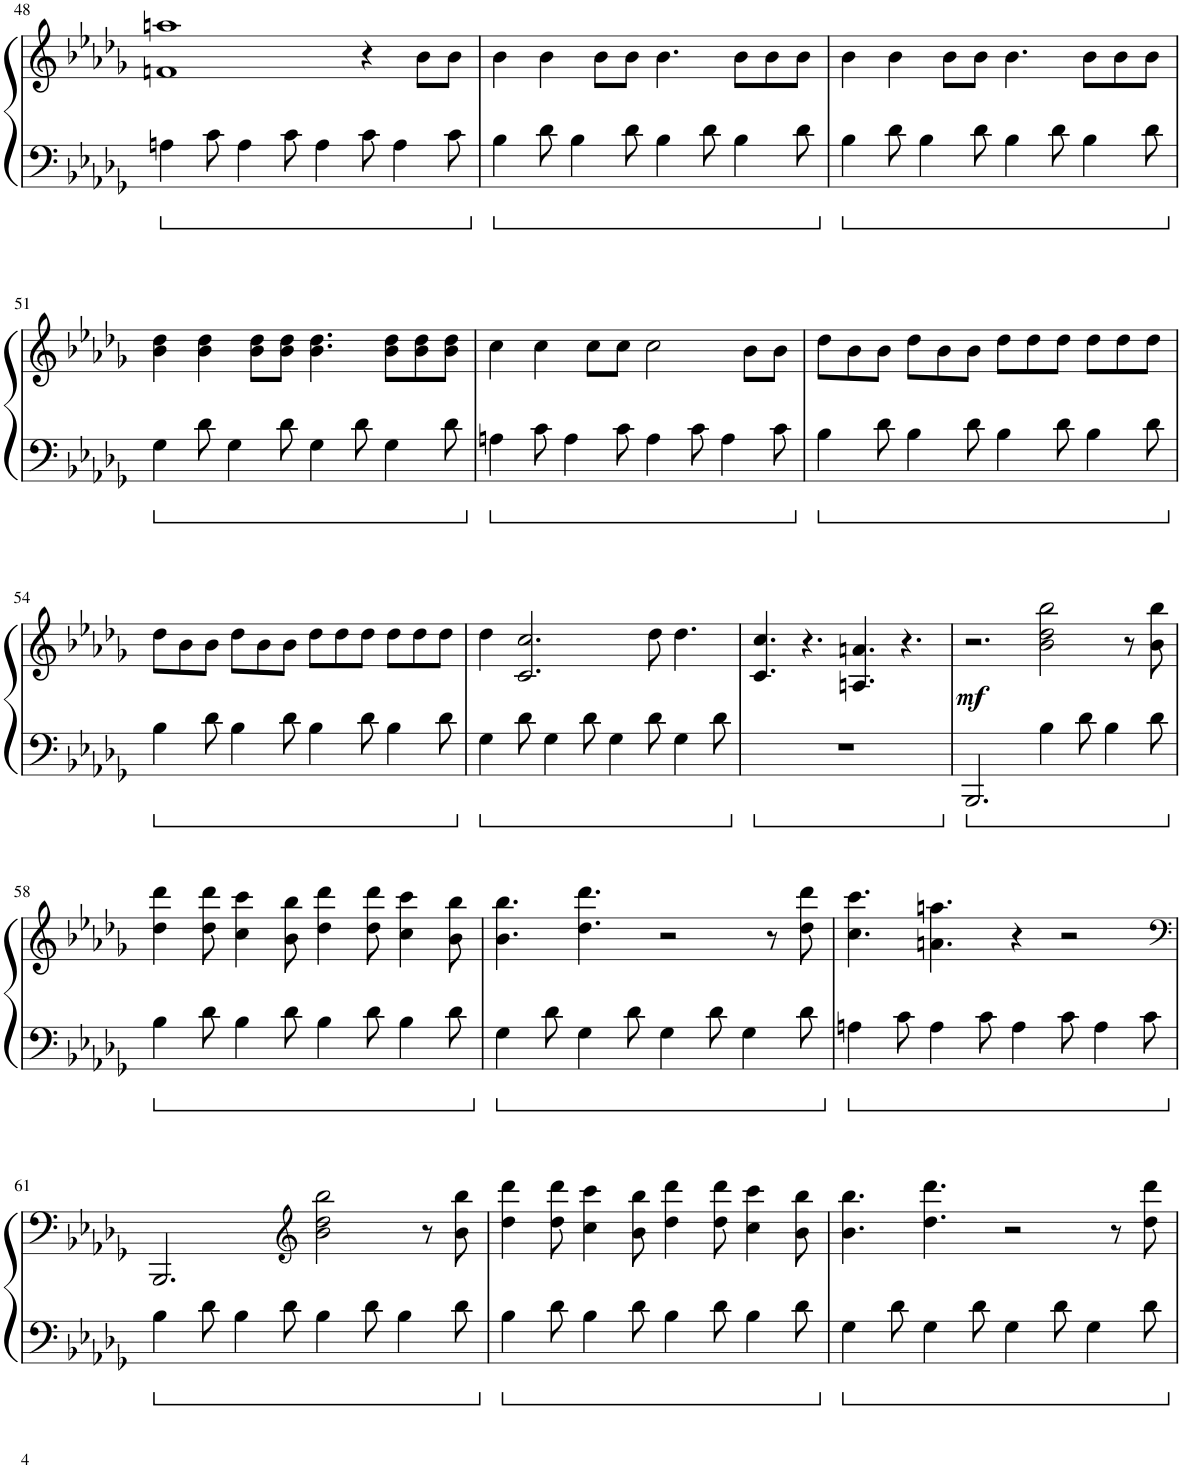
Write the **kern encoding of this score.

**kern	**kern	**dynam
*part1	*part1	*part1
*staff2	*staff1	*staff1/2
*I"Piano	*	*
*I'Pno.	*	*
!!LO:PB:g=z
*clefF4	*clefG2	*
*k[b-e-a-d-g-]	*k[b-e-a-d-g-]	*
*M12/8	*M12/8	*
=48	=48	=48
4An\	1fn 1aan	.
8c\	.	.
4A\	.	.
8c\	.	.
4A\	.	.
8c\	4r	.
4A\	.	.
.	8b-\L	.
8c\	8b-\J	.
=49	=49	=49
4B-\	4b-\	.
8d-\	4b-\	.
4B-\	.	.
.	8b-\L	.
8d-\	8b-\J	.
4B-\	4.b-\	.
8d-\	.	.
4B-\	8b-\L	.
.	8b-\	.
8d-\	8b-\J	.
=50	=50	=50
4B-\	4b-\	.
8d-\	4b-\	.
4B-\	.	.
.	8b-\L	.
8d-\	8b-\J	.
4B-\	4.b-\	.
8d-\	.	.
4B-\	8b-\L	.
.	8b-\	.
8d-\	8b-\J	.
!!LO:LB:g=z
=51	=51	=51
4G-\	4b-\ 4dd-\	.
8d-\	4b-\ 4dd-\	.
4G-\	.	.
.	8b-\ 8dd-\L	.
8d-\	8b-\ 8dd-\J	.
4G-\	4.b-\ 4.dd-\	.
8d-\	.	.
4G-\	8b-\ 8dd-\L	.
.	8b-\ 8dd-\	.
8d-\	8b-\ 8dd-\J	.
=52	=52	=52
4An\	4cc\	.
8c\	4cc\	.
4A\	.	.
.	8cc\L	.
8c\	8cc\J	.
4A\	2cc\	.
8c\	.	.
4A\	.	.
.	8b-\L	.
8c\	8b-\J	.
=53	=53	=53
4B-\	8dd-\L	.
.	8b-\	.
8d-\	8b-\J	.
4B-\	8dd-\L	.
.	8b-\	.
8d-\	8b-\J	.
4B-\	8dd-\L	.
.	8dd-\	.
8d-\	8dd-\J	.
4B-\	8dd-\L	.
.	8dd-\	.
8d-\	8dd-\J	.
!!LO:LB:g=z
=54	=54	=54
4B-\	8dd-\L	.
.	8b-\	.
8d-\	8b-\J	.
4B-\	8dd-\L	.
.	8b-\	.
8d-\	8b-\J	.
4B-\	8dd-\L	.
.	8dd-\	.
8d-\	8dd-\J	.
4B-\	8dd-\L	.
.	8dd-\	.
8d-\	8dd-\J	.
=55	=55	=55
4G-\	4dd-\	.
8d-\	2.c/ 2.cc/	.
4G-\	.	.
8d-\	.	.
4G-\	.	.
8d-\	8dd-\	.
4G-\	4.dd-\	.
8d-\	.	.
=56	=56	=56
1.r	4.c/ 4.cc/	.
.	4.r	.
.	4.An/ 4.an/	.
.	4.r	.
=57	=57	=57
!	!	!LO:DY:b
2.BBB-/	2.r	mf
4B-\	2b-\ 2dd-\ 2bb-\	.
8d-\	.	.
4B-\	.	.
.	8r	.
8d-\	8b-\ 8bb-\	.
!!LO:LB:g=z
=58	=58	=58
4B-\	4dd-\ 4ddd-\	.
8d-\	8dd-\ 8ddd-\	.
4B-\	4cc\ 4ccc\	.
8d-\	8b-\ 8bb-\	.
4B-\	4dd-\ 4ddd-\	.
8d-\	8dd-\ 8ddd-\	.
4B-\	4cc\ 4ccc\	.
8d-\	8b-\ 8bb-\	.
=59	=59	=59
4G-\	4.b-\ 4.bb-\	.
8d-\	.	.
4G-\	4.dd-\ 4.ddd-\	.
8d-\	.	.
4G-\	2r	.
8d-\	.	.
4G-\	.	.
.	8r	.
8d-\	8dd-\ 8ddd-\	.
=60	=60	=60
4An\	4.cc\ 4.ccc\	.
8c\	.	.
4A\	4.an\ 4.aan\	.
8c\	.	.
4A\	4r	.
8c\	2r	.
4A\	.	.
8c\	.	.
!!LO:LB:g=z
=61	=61	=61
*	*clefF4	*
4B-\	2.BBB-/	.
8d-\	.	.
4B-\	.	.
8d-\	.	.
*	*clefG2	*
4B-\	2b-\ 2dd-\ 2bb-\	.
8d-\	.	.
4B-\	.	.
.	8r	.
8d-\	8b-\ 8bb-\	.
=62	=62	=62
4B-\	4dd-\ 4ddd-\	.
8d-\	8dd-\ 8ddd-\	.
4B-\	4cc\ 4ccc\	.
8d-\	8b-\ 8bb-\	.
4B-\	4dd-\ 4ddd-\	.
8d-\	8dd-\ 8ddd-\	.
4B-\	4cc\ 4ccc\	.
8d-\	8b-\ 8bb-\	.
=63	=63	=63
4G-\	4.b-\ 4.bb-\	.
8d-\	.	.
4G-\	4.dd-\ 4.ddd-\	.
8d-\	.	.
4G-\	2r	.
8d-\	.	.
4G-\	.	.
.	8r	.
8d-\	8dd-\ 8ddd-\	.
=	=	=
*-	*-	*-
